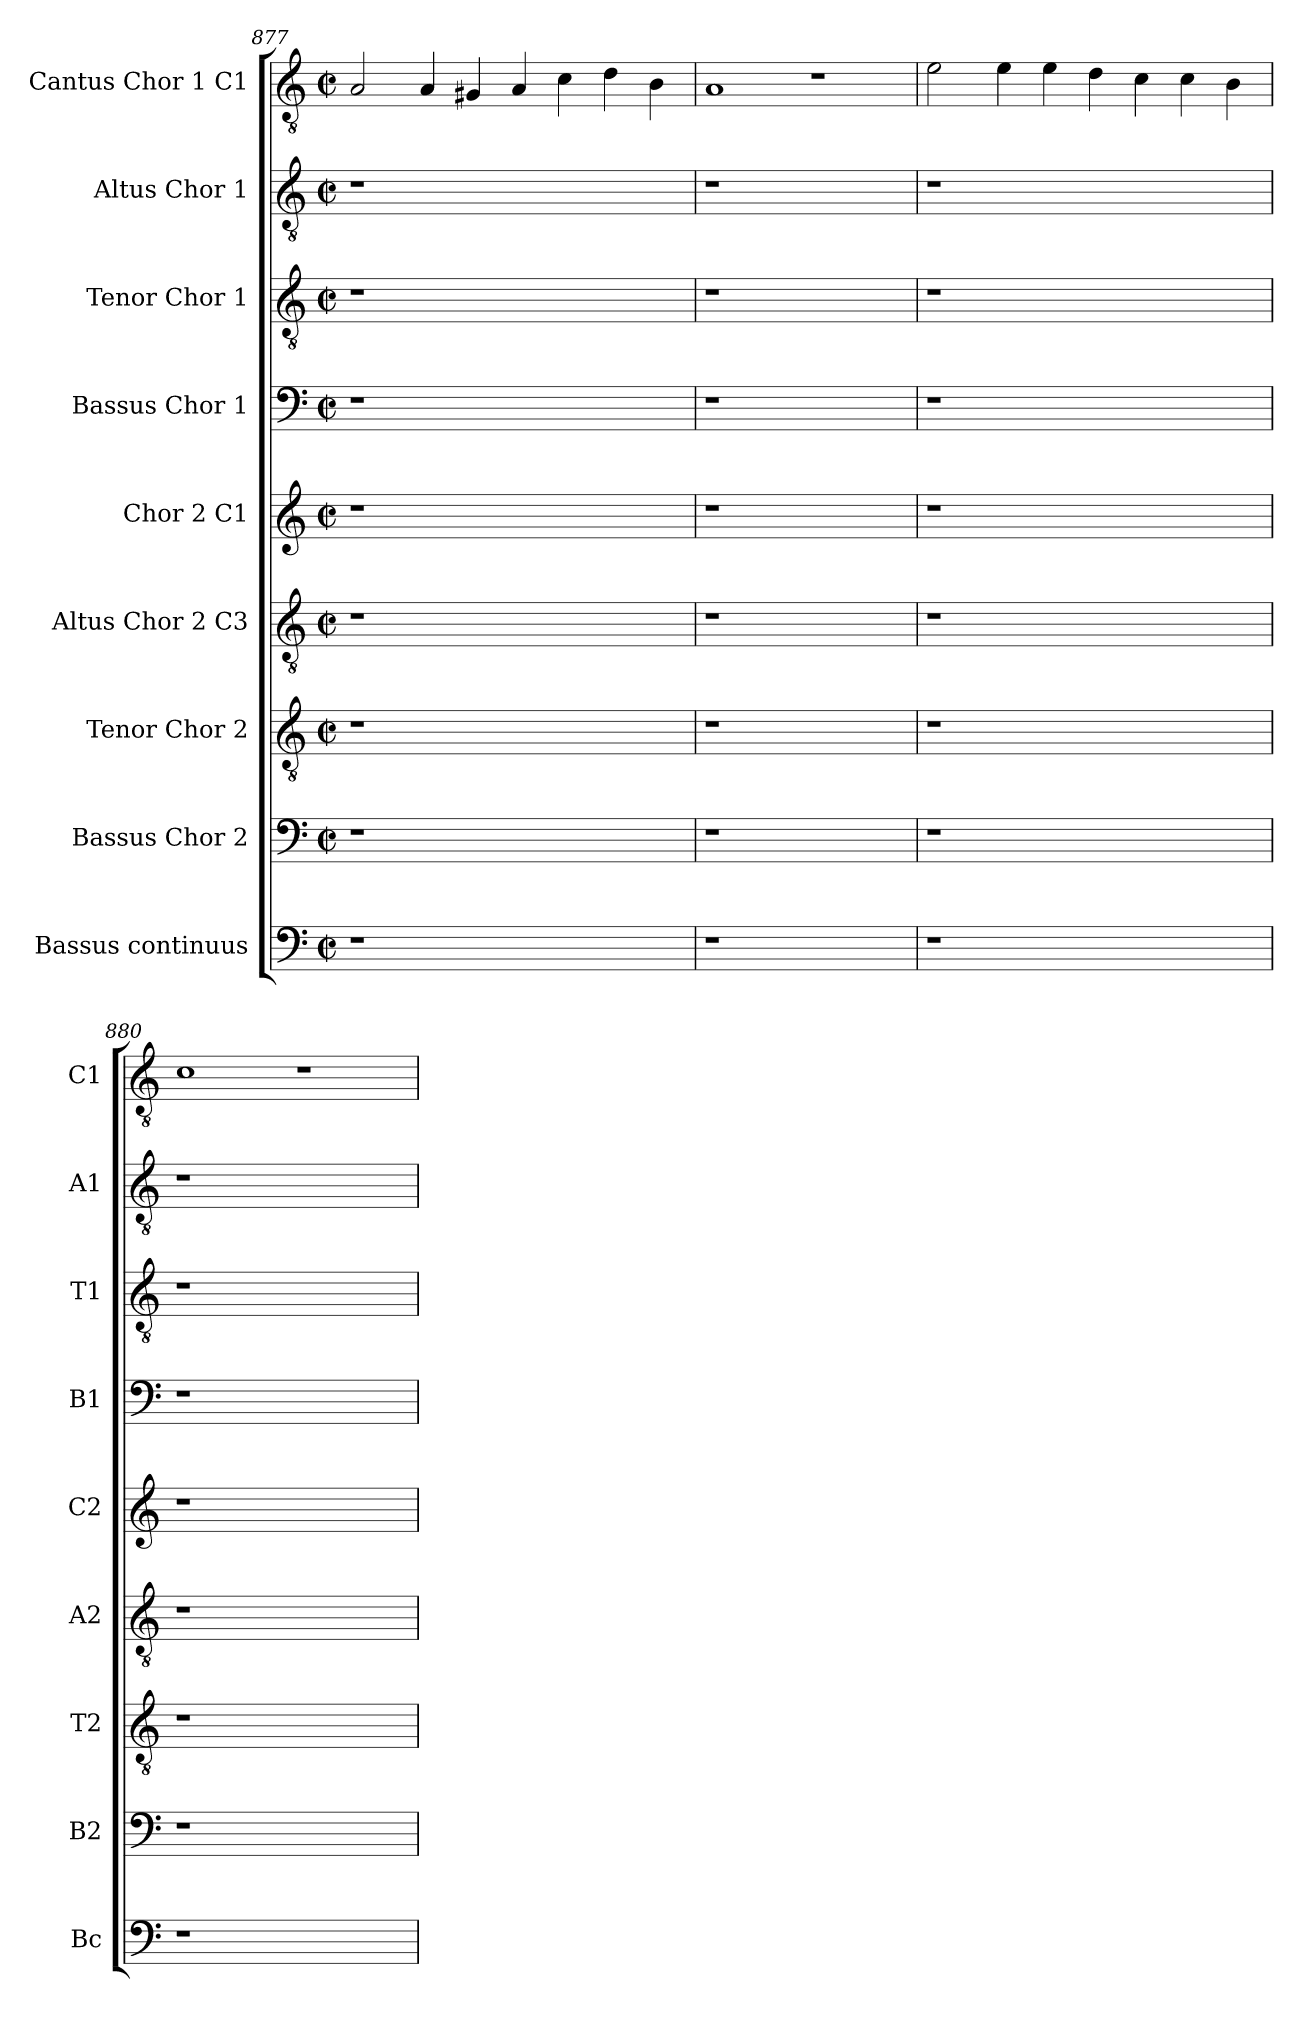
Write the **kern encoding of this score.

**kern	**kern	**kern	**kern	**kern	**kern	**kern	**kern	**kern
*part9	*part8	*part7	*part6	*part5	*part4	*part3	*part2	*part1
*staff9	*staff8	*staff7	*staff6	*staff5	*staff4	*staff3	*staff2	*staff1
*I"Bassus continuus	*I"Bassus Chor 2	*I"Tenor Chor 2	*I"Altus Chor 2 C3	*I"Chor 2 C1	*I"Bassus Chor 1	*I"Tenor Chor 1	*I"Altus Chor 1	*I"Cantus Chor 1 C1
*I'Bc	*I'B2	*I'T2	*I'A2	*I'C2	*I'B1	*I'T1	*I'A1	*I'C1
*clefF4	*clefF4	*clefGv2	*clefGv2	*clefG2	*clefF4	*clefGv2	*clefGv2	*clefGv2
*ITrd7c12	*	*	*	*	*	*	*	*
*k[]	*k[]	*k[]	*k[]	*k[]	*k[]	*k[]	*k[]	*k[]
*C:	*C:	*C:	*C:	*C:	*C:	*C:	*C:	*C:
*M2/2	*M2/2	*M2/2	*M2/2	*M2/2	*M2/2	*M2/2	*M2/2	*M2/2
*met(c|)	*met(c|)	*met(c|)	*met(c|)	*met(c|)	*met(c|)	*met(c|)	*met(c|)	*met(c|)
=877	=877	=877	=877	=877	=877	=877	=877	=877
1r	1r	1r	1r	1r	1r	1r	1r	2A/
.	.	.	.	.	.	.	.	4A/
.	.	.	.	.	.	.	.	4G#X/
1ryy	1ryy	1ryy	1ryy	1ryy	1ryy	1ryy	1ryy	4A/
.	.	.	.	.	.	.	.	4c\
.	.	.	.	.	.	.	.	4d\
.	.	.	.	.	.	.	.	4B\
=878	=878	=878	=878	=878	=878	=878	=878	=878
1r	1r	1r	1r	1r	1r	1r	1r	1A
1ryy	1ryy	1ryy	1ryy	1ryy	1ryy	1ryy	1ryy	1r
=879	=879	=879	=879	=879	=879	=879	=879	=879
1r	1r	1r	1r	1r	1r	1r	1r	2e\
.	.	.	.	.	.	.	.	4e\
.	.	.	.	.	.	.	.	4e\
1ryy	1ryy	1ryy	1ryy	1ryy	1ryy	1ryy	1ryy	4d\
.	.	.	.	.	.	.	.	4c\
.	.	.	.	.	.	.	.	4c\
.	.	.	.	.	.	.	.	4B\
=880	=880	=880	=880	=880	=880	=880	=880	=880
1r	1r	1r	1r	1r	1r	1r	1r	1c
1ryy	1ryy	1ryy	1ryy	1ryy	1ryy	1ryy	1ryy	1r
=	=	=	=	=	=	=	=	=
*-	*-	*-	*-	*-	*-	*-	*-	*-
